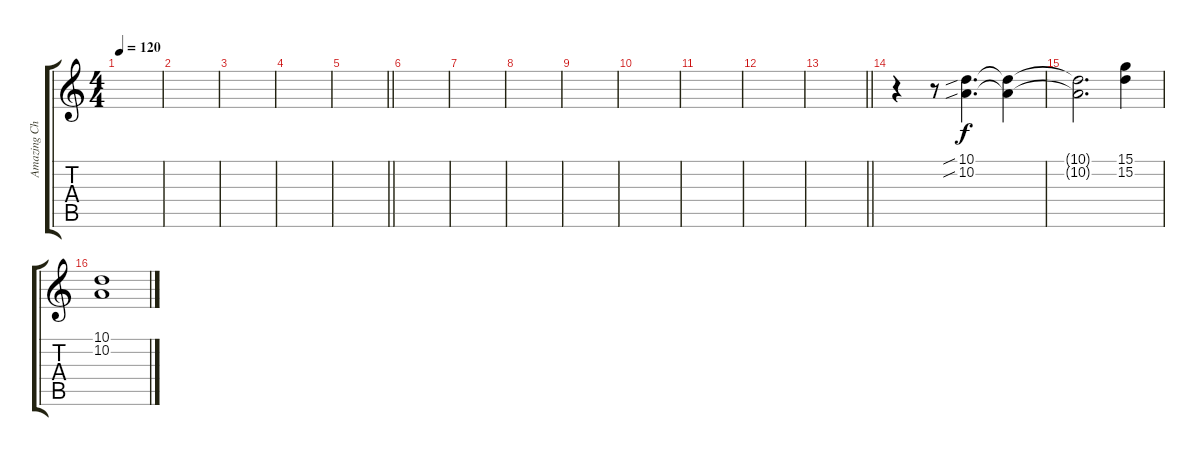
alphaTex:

\track ("Amazing Choirs!" "Amazing Ch") {instrument synthvoice}
\staff {score tabs}
\tuning (E4 B3 G3 D3 A2 E2) {hide}
\ts (4 4)
\tempo 120
\clef g2
\ks c
|
|
|
|
\barLineRight lightlight
|
|
|
|
|
|
|
|
\barLineRight lightlight
|
r.4 r.8 (10.1{sib} 10.2{sib}).4{d} (10.1{t} 10.2{t}).4 |
(10.1{t} 10.2{t}).2{d} (15.1 15.2).4 |
(10.1 10.2).1
